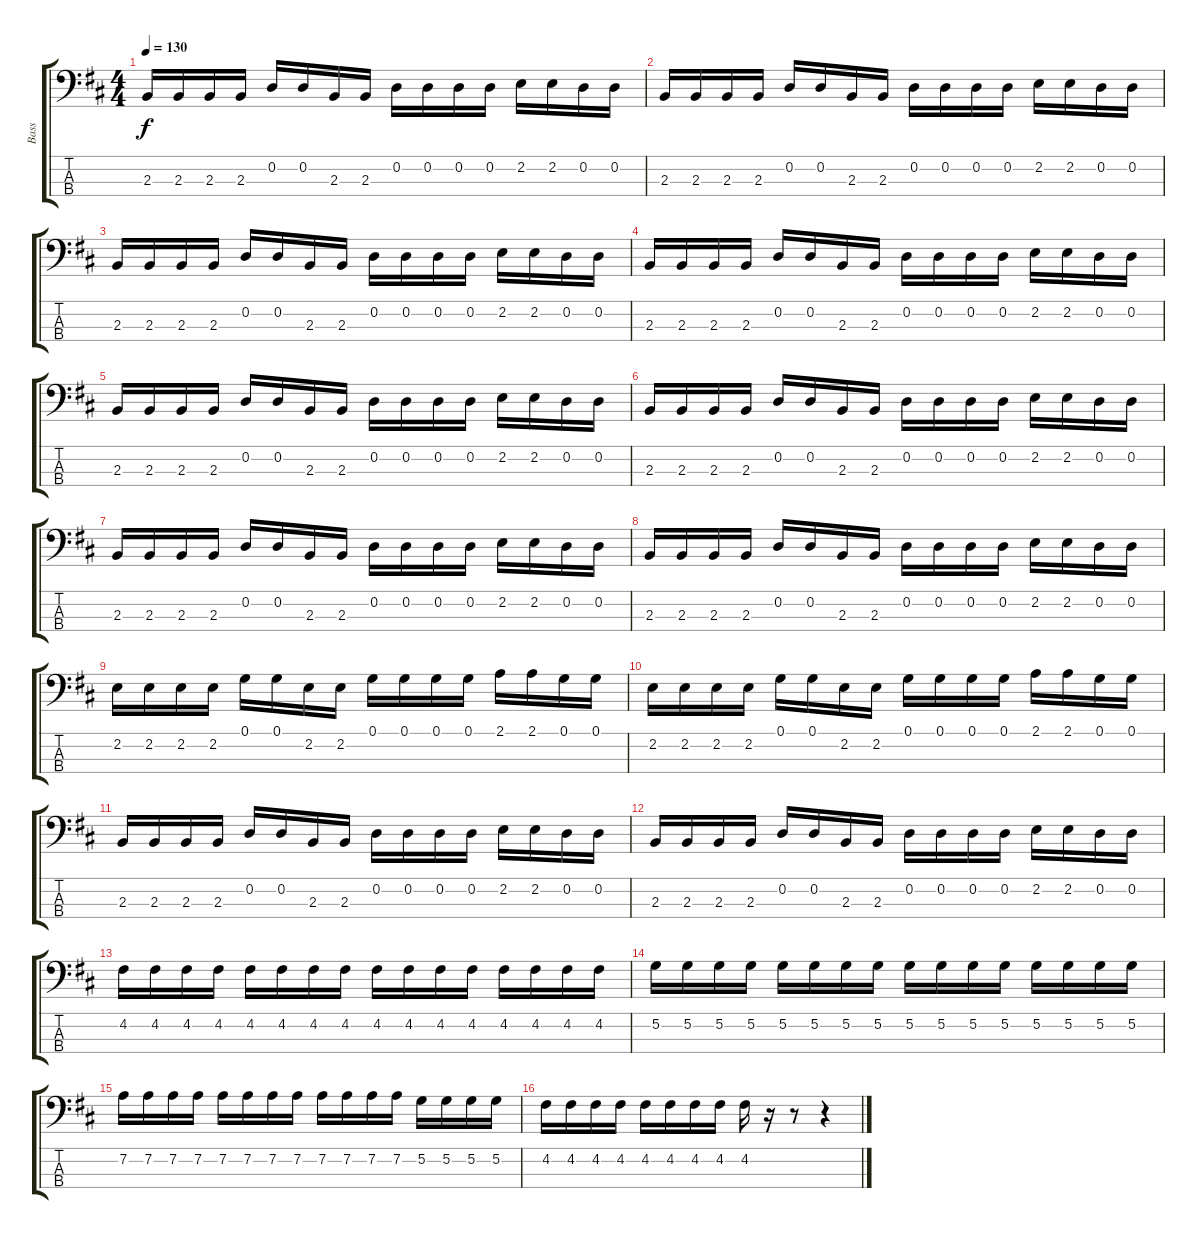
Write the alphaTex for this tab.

\track ("Bass" "Bass") {instrument electricbassfinger}
\staff {score tabs}
\tuning (G2 D2 A1 E1) {hide}
\ts (4 4)
\tempo 130
\clef f4
\ks d
2.3.16{dy f instrument electricbassfinger} 2.3.16 2.3.16 2.3.16 0.2.16 0.2.16 2.3.16 2.3.16 0.2.16 0.2.16 0.2.16 0.2.16 2.2.16 2.2.16 0.2.16 0.2.16 |
2.3.16 2.3.16 2.3.16 2.3.16 0.2.16 0.2.16 2.3.16 2.3.16 0.2.16 0.2.16 0.2.16 0.2.16 2.2.16 2.2.16 0.2.16 0.2.16 |
2.3.16 2.3.16 2.3.16 2.3.16 0.2.16 0.2.16 2.3.16 2.3.16 0.2.16 0.2.16 0.2.16 0.2.16 2.2.16 2.2.16 0.2.16 0.2.16 |
2.3.16 2.3.16 2.3.16 2.3.16 0.2.16 0.2.16 2.3.16 2.3.16 0.2.16 0.2.16 0.2.16 0.2.16 2.2.16 2.2.16 0.2.16 0.2.16 |
2.3.16 2.3.16 2.3.16 2.3.16 0.2.16 0.2.16 2.3.16 2.3.16 0.2.16 0.2.16 0.2.16 0.2.16 2.2.16 2.2.16 0.2.16 0.2.16 |
2.3.16 2.3.16 2.3.16 2.3.16 0.2.16 0.2.16 2.3.16 2.3.16 0.2.16 0.2.16 0.2.16 0.2.16 2.2.16 2.2.16 0.2.16 0.2.16 |
2.3.16 2.3.16 2.3.16 2.3.16 0.2.16 0.2.16 2.3.16 2.3.16 0.2.16 0.2.16 0.2.16 0.2.16 2.2.16 2.2.16 0.2.16 0.2.16 |
2.3.16 2.3.16 2.3.16 2.3.16 0.2.16 0.2.16 2.3.16 2.3.16 0.2.16 0.2.16 0.2.16 0.2.16 2.2.16 2.2.16 0.2.16 0.2.16 |
2.2.16 2.2.16 2.2.16 2.2.16 0.1.16 0.1.16 2.2.16 2.2.16 0.1.16 0.1.16 0.1.16 0.1.16 2.1.16 2.1.16 0.1.16 0.1.16 |
2.2.16 2.2.16 2.2.16 2.2.16 0.1.16 0.1.16 2.2.16 2.2.16 0.1.16 0.1.16 0.1.16 0.1.16 2.1.16 2.1.16 0.1.16 0.1.16 |
2.3.16 2.3.16 2.3.16 2.3.16 0.2.16 0.2.16 2.3.16 2.3.16 0.2.16 0.2.16 0.2.16 0.2.16 2.2.16 2.2.16 0.2.16 0.2.16 |
2.3.16 2.3.16 2.3.16 2.3.16 0.2.16 0.2.16 2.3.16 2.3.16 0.2.16 0.2.16 0.2.16 0.2.16 2.2.16 2.2.16 0.2.16 0.2.16 |
4.2.16 4.2.16 4.2.16 4.2.16 4.2.16 4.2.16 4.2.16 4.2.16 4.2.16 4.2.16 4.2.16 4.2.16 4.2.16 4.2.16 4.2.16 4.2.16 |
5.2.16 5.2.16 5.2.16 5.2.16 5.2.16 5.2.16 5.2.16 5.2.16 5.2.16 5.2.16 5.2.16 5.2.16 5.2.16 5.2.16 5.2.16 5.2.16 |
7.2.16 7.2.16 7.2.16 7.2.16 7.2.16 7.2.16 7.2.16 7.2.16 7.2.16 7.2.16 7.2.16 7.2.16 5.2.16 5.2.16 5.2.16 5.2.16 |
4.2.16 4.2.16 4.2.16 4.2.16 4.2.16 4.2.16 4.2.16 4.2.16 4.2.16 r.16 r.8 r.4
